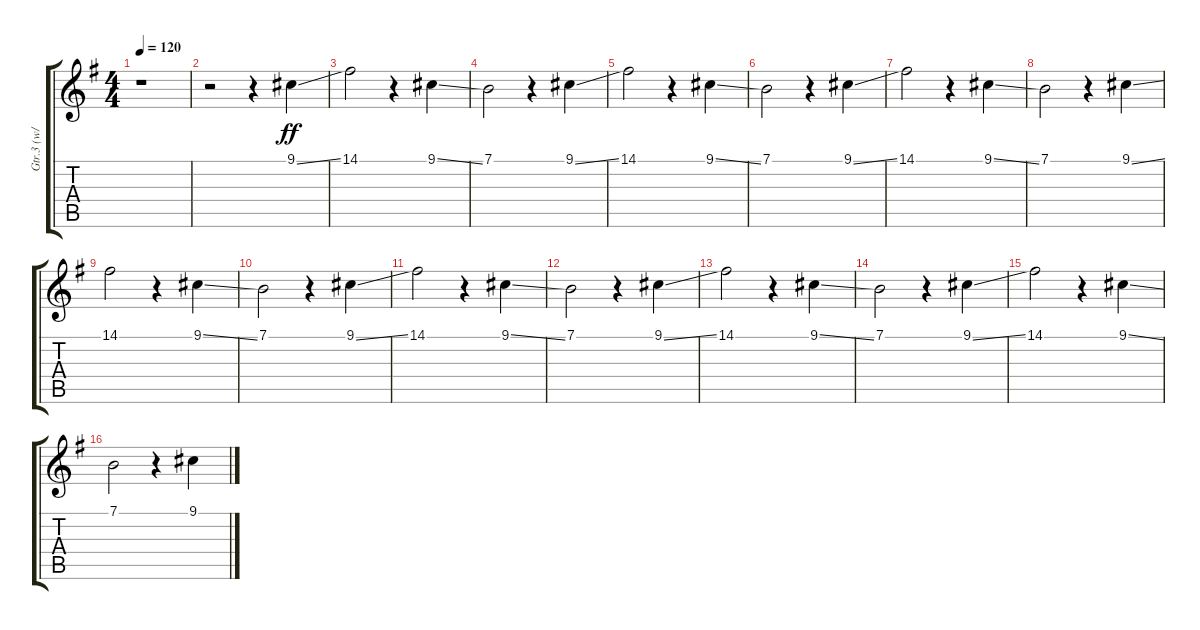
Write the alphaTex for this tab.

\track ("Gtr.3 (w/ slide)" "Gtr.3 (w/ ") {instrument pad3polysynth}
\staff {score tabs}
\tuning (E4 B3 G3 D3 A2 E2) {hide}
\ts (4 4)
\tempo 120
\clef g2
\ks g
r.1{dy ff} |
r.2 r.4 9.1{ss}.4 |
14.1.2 r.4 9.1{ss}.4 |
7.1.2 r.4 9.1{ss}.4 |
14.1.2 r.4 9.1{ss}.4 |
7.1.2 r.4 9.1{ss}.4 |
14.1.2 r.4 9.1{ss}.4 |
7.1.2 r.4 9.1{ss}.4 |
14.1.2 r.4 9.1{ss}.4 |
7.1.2 r.4 9.1{ss}.4 |
14.1.2 r.4 9.1{ss}.4 |
7.1.2 r.4 9.1{ss}.4 |
14.1.2 r.4 9.1{ss}.4 |
7.1.2 r.4 9.1{ss}.4 |
14.1.2 r.4 9.1{ss}.4 |
7.1.2 r.4 9.1{ss}.4
